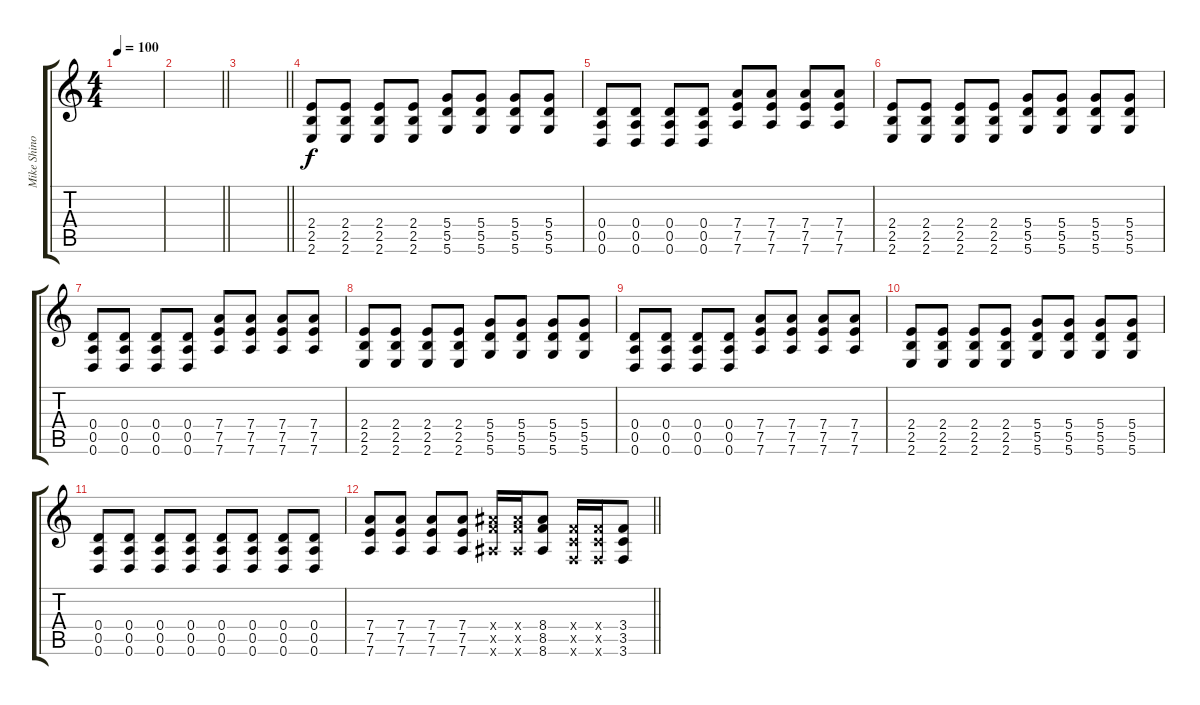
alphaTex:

\track ("Mike Shinoda [Gtr.1]" "Mike Shino") {instrument overdrivenguitar}
\staff {score tabs}
\tuning (E4 B3 G3 D3 A2 D2) {hide}
\ts (4 4)
\tempo 100
\clef g2
\ks c
|
\barLineRight lightlight
|
\barLineRight lightlight
|
(2.4 2.5 2.6).8 (2.4 2.5 2.6).8 (2.4 2.5 2.6).8 (2.4 2.5 2.6).8 (5.4 5.5 5.6).8 (5.4 5.5 5.6).8 (5.4 5.5 5.6).8 (5.4 5.5 5.6).8 |
(0.4 0.5 0.6).8 (0.4 0.5 0.6).8 (0.4 0.5 0.6).8 (0.4 0.5 0.6).8 (7.4 7.5 7.6).8 (7.4 7.5 7.6).8 (7.4 7.5 7.6).8 (7.4 7.5 7.6).8 |
(2.4 2.5 2.6).8 (2.4 2.5 2.6).8 (2.4 2.5 2.6).8 (2.4 2.5 2.6).8 (5.4 5.5 5.6).8 (5.4 5.5 5.6).8 (5.4 5.5 5.6).8 (5.4 5.5 5.6).8 |
(0.4 0.5 0.6).8 (0.4 0.5 0.6).8 (0.4 0.5 0.6).8 (0.4 0.5 0.6).8 (7.4 7.5 7.6).8 (7.4 7.5 7.6).8 (7.4 7.5 7.6).8 (7.4 7.5 7.6).8 |
(2.4 2.5 2.6).8 (2.4 2.5 2.6).8 (2.4 2.5 2.6).8 (2.4 2.5 2.6).8 (5.4 5.5 5.6).8 (5.4 5.5 5.6).8 (5.4 5.5 5.6).8 (5.4 5.5 5.6).8 |
(0.4 0.5 0.6).8 (0.4 0.5 0.6).8 (0.4 0.5 0.6).8 (0.4 0.5 0.6).8 (7.4 7.5 7.6).8 (7.4 7.5 7.6).8 (7.4 7.5 7.6).8 (7.4 7.5 7.6).8 |
(2.4 2.5 2.6).8 (2.4 2.5 2.6).8 (2.4 2.5 2.6).8 (2.4 2.5 2.6).8 (5.4 5.5 5.6).8 (5.4 5.5 5.6).8 (5.4 5.5 5.6).8 (5.4 5.5 5.6).8 |
(0.4 0.5 0.6).8 (0.4 0.5 0.6).8 (0.4 0.5 0.6).8 (0.4 0.5 0.6).8 (0.4 0.5 0.6).8 (0.4 0.5 0.6).8 (0.4 0.5 0.6).8 (0.4 0.5 0.6).8 |
\barLineRight lightlight
(7.4 7.5 7.6).8 (7.4 7.5 7.6).8 (7.4 7.5 7.6).8 (7.4 7.5 7.6).8 (8.4{x} 8.5{x} 8.6{x}).16 (8.4{x} 8.5{x} 8.6{x}).16 (8.4 8.5 8.6).8 (3.4{x} 3.5{x} 3.6{x}).16 (3.4{x} 3.5{x} 3.6{x}).16 (3.4 3.5 3.6).8
